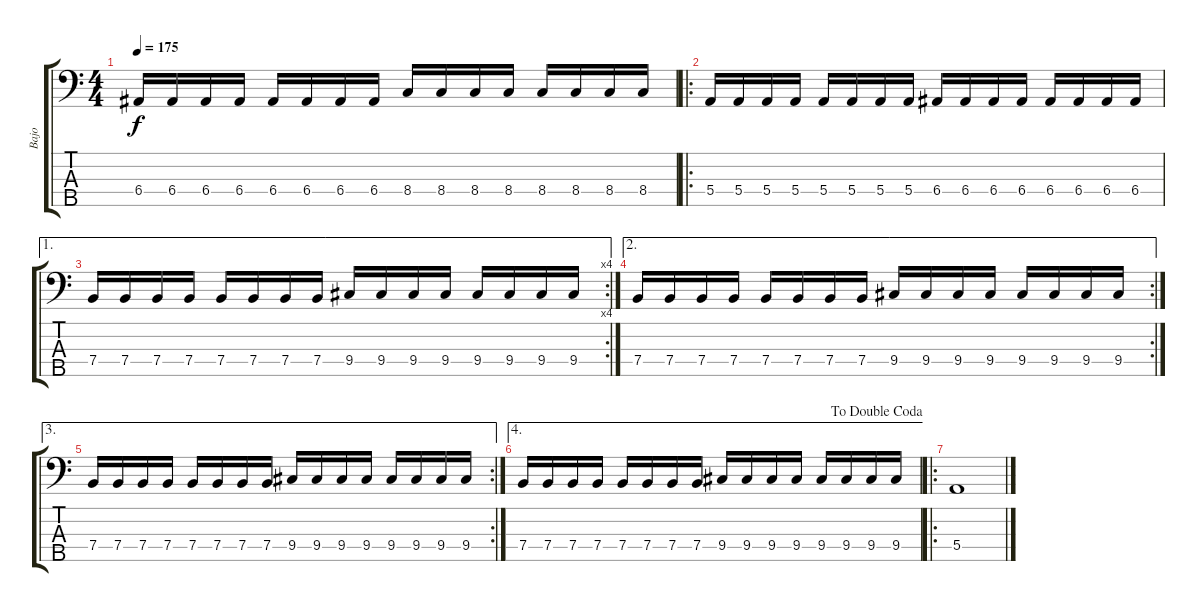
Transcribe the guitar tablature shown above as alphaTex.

\track ("Bajo" "Bajo") {solo instrument electricbasspick}
\staff {score tabs}
\tuning (G2 D2 A1 E1 B0) {hide}
\ts (4 4)
\tempo 175
\clef f4
\ks c
6.4.16{dy f} 6.4.16 6.4.16 6.4.16 6.4.16 6.4.16 6.4.16 6.4.16 8.4.16 8.4.16 8.4.16 8.4.16 8.4.16 8.4.16 8.4.16 8.4.16 |
\ro
5.4.16 5.4.16 5.4.16 5.4.16 5.4.16 5.4.16 5.4.16 5.4.16 6.4.16 6.4.16 6.4.16 6.4.16 6.4.16 6.4.16 6.4.16 6.4.16 |
\ae 1
\rc 4
7.4.16 7.4.16 7.4.16 7.4.16 7.4.16 7.4.16 7.4.16 7.4.16 9.4.16 9.4.16 9.4.16 9.4.16 9.4.16 9.4.16 9.4.16 9.4.16 |
\ae 2
\rc 2
7.4.16 7.4.16 7.4.16 7.4.16 7.4.16 7.4.16 7.4.16 7.4.16 9.4.16 9.4.16 9.4.16 9.4.16 9.4.16 9.4.16 9.4.16 9.4.16 |
\ae 3
\rc 2
7.4.16 7.4.16 7.4.16 7.4.16 7.4.16 7.4.16 7.4.16 7.4.16 9.4.16 9.4.16 9.4.16 9.4.16 9.4.16 9.4.16 9.4.16 9.4.16 |
\ae 4
\jump dadoublecoda
7.4.16 7.4.16 7.4.16 7.4.16 7.4.16 7.4.16 7.4.16 7.4.16 9.4.16 9.4.16 9.4.16 9.4.16 9.4.16 9.4.16 9.4.16 9.4.16 |
\ro
5.4.1
